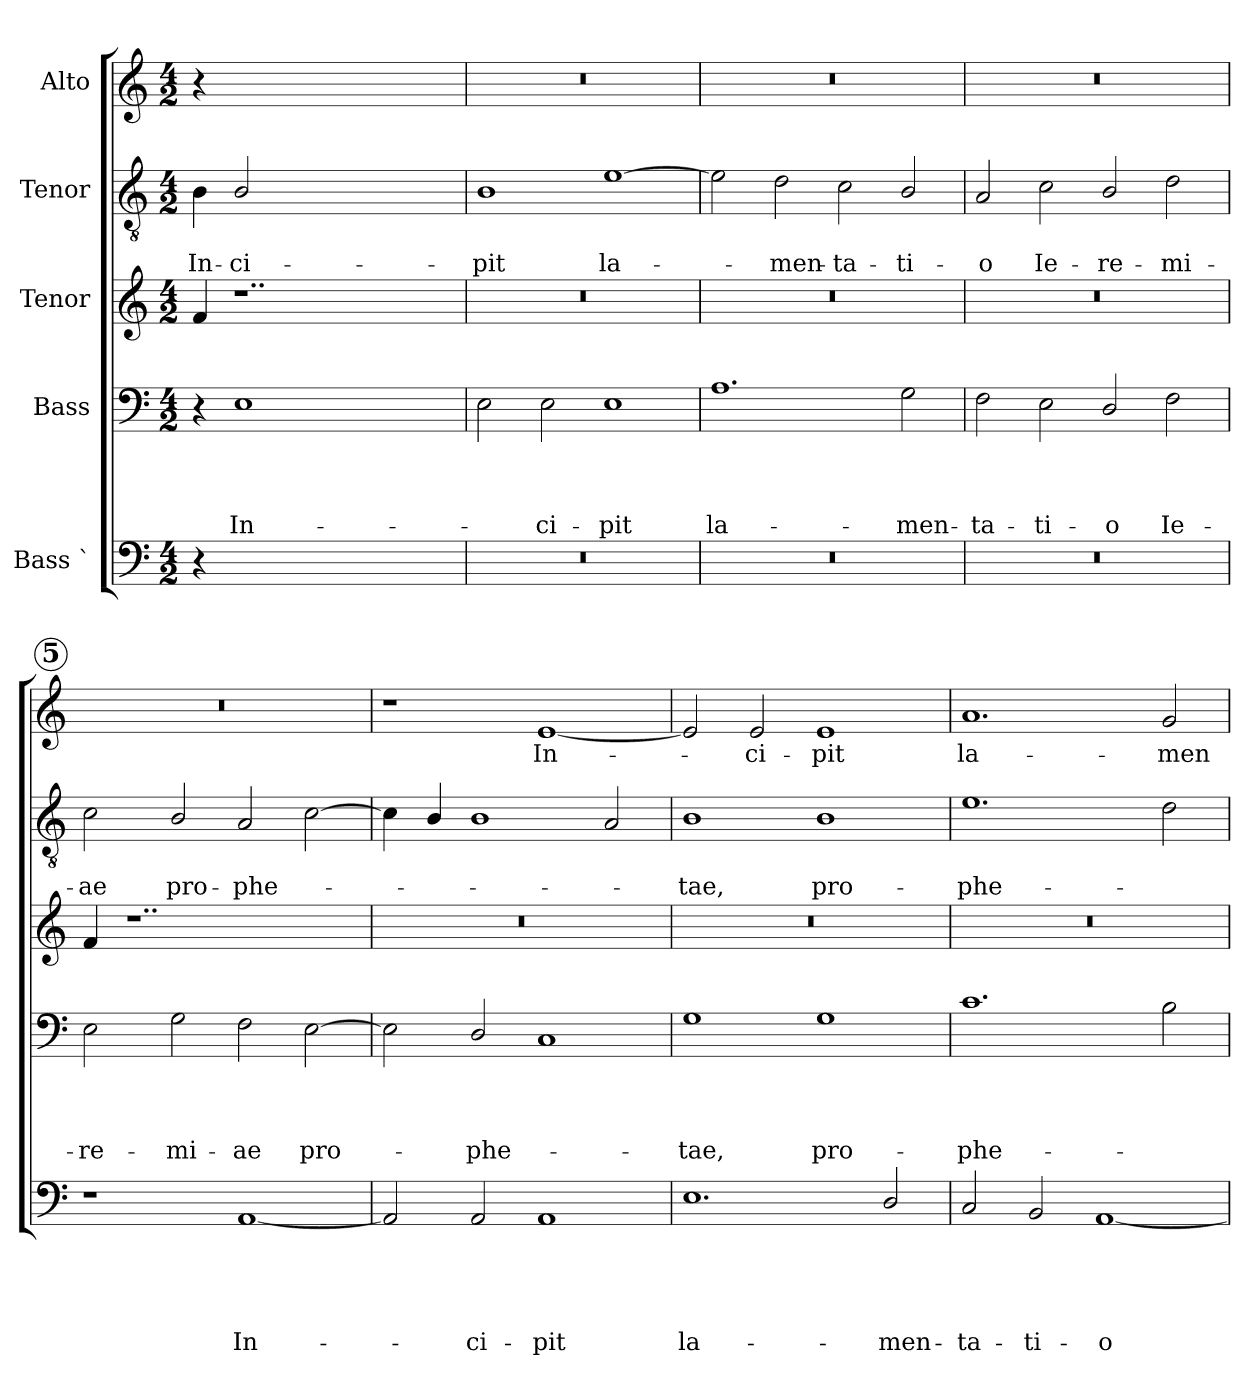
**kern	**text	**text	**text	**text	**text	**kern	**text	**text	**text	**text	**kern	**kern	**text	**text	**kern	**text
*part5	*part5	*part5	*part5	*part5	*part5	*part4	*part4	*part4	*part4	*part4	*part3	*part2	*part2	*part2	*part1	*part1
*staff5	*staff5	*staff5	*staff5	*staff5	*staff5	*staff4	*staff4	*staff4	*staff4	*staff4	*staff3	*staff2	*staff2	*staff2	*staff1	*staff1
*I"Bass `	*	*	*	*	*	*I"Bass	*	*	*	*	*I"Tenor	*I"Tenor	*	*	*I"Alto	*
*clefF4	*	*	*	*	*	*clefF4	*	*	*	*	*clefG2	*clefGv2	*	*	*clefG2	*
*k[]	*	*	*	*	*	*k[]	*	*	*	*	*k[]	*k[]	*	*	*k[]	*
*C:	*	*	*	*	*	*C:	*	*	*	*	*C:	*C:	*	*	*C:	*
*M4/2	*	*	*	*	*	*M4/2	*	*	*	*	*M4/2	*M4/2	*	*	*M4/2	*
=1	=1	=1	=1	=1	=1	=1	=1	=1	=1	=1	=1	=1	=1	=1	=1	=1
!	!	!	!	!	!	!	!	!	!	!	!	!	!	!LO:LY:b	!	!
4r	.	.	.	.	.	4r	.	.	.	.	4f/	4B	.	In-	4r	.
!	!	!	!	!	!	!	!	!	!	!LO:LY:b	!	!	!	!LO:LY:b	!	!
1..ryy	.	.	.	.	.	1E	.	.	.	In-	1..r	2B/	.	-ci-	1..ryy	.
.	.	.	.	.	.	.	.	.	.	.	.	1ryy	.	.	.	.
.	.	.	.	.	.	2.ryy	.	.	.	.	.	.	.	.	.	.
.	.	.	.	.	.	.	.	.	.	.	.	4ryy	.	.	.	.
=2	=2	=2	=2	=2	=2	=2	=2	=2	=2	=2	=2	=2	=2	=2	=2	=2
!	!	!	!	!	!	!	!	!	!	!	!	!	!	!LO:LY:b	!	!
0r	.	.	.	.	.	2E\	.	.	.	.	0r	1B	.	-pit	0r	.
!	!	!	!	!	!	!	!	!	!	!LO:LY:b	!	!	!	!	!	!
.	.	.	.	.	.	2E\	.	.	.	-ci-	.	.	.	.	.	.
!	!	!	!	!	!	!	!	!	!	!LO:LY:b	!	!	!	!LO:LY:b	!	!
.	.	.	.	.	.	1E	.	.	.	-pit	.	[>1e	.	la-	.	.
=3	=3	=3	=3	=3	=3	=3	=3	=3	=3	=3	=3	=3	=3	=3	=3	=3
!	!	!	!	!	!	!	!	!	!	!LO:LY:b	!	!	!	!	!	!
0r	.	.	.	.	.	1.A	.	.	.	la-	0r	2e\]	.	.	0r	.
!	!	!	!	!	!	!	!	!	!	!	!	!	!	!LO:LY:b	!	!
.	.	.	.	.	.	.	.	.	.	.	.	2d\	.	-men-	.	.
!	!	!	!	!	!	!	!	!	!	!	!	!	!	!LO:LY:b	!	!
.	.	.	.	.	.	.	.	.	.	.	.	2c\	.	-ta-	.	.
!	!	!	!	!	!	!	!	!	!	!LO:LY:b	!	!	!	!LO:LY:b	!	!
.	.	.	.	.	.	2G\	.	.	.	-men-	.	2B/	.	-ti-	.	.
=4	=4	=4	=4	=4	=4	=4	=4	=4	=4	=4	=4	=4	=4	=4	=4	=4
!	!	!	!	!	!	!	!	!	!	!LO:LY:b	!	!	!	!LO:LY:b	!	!
0r	.	.	.	.	.	2F\	.	.	.	-ta-	0r	2A/	.	-o	0r	.
!	!	!	!	!	!	!	!	!	!	!LO:LY:b	!	!	!	!LO:LY:b	!	!
.	.	.	.	.	.	2E\	.	.	.	-ti-	.	2c\	.	Ie-	.	.
!	!	!	!	!	!	!	!	!	!	!LO:LY:b	!	!	!	!LO:LY:b	!	!
.	.	.	.	.	.	2D/	.	.	.	-o	.	2B/	.	-re-	.	.
!	!	!	!	!	!	!	!	!	!	!LO:LY:b	!	!	!	!LO:LY:b	!	!
.	.	.	.	.	.	2F\	.	.	.	Ie-	.	2d\	.	-mi-	.	.
!!LO:LB:g=z
!!LO:REH:place=s3:a:enc=circle:t=5
=5	=5	=5	=5	=5	=5	=5	=5	=5	=5	=5	=5	=5	=5	=5	=5	=5
!	!	!	!	!	!	!	!	!	!	!LO:LY:b	!	!	!	!LO:LY:b	!	!
1r	.	.	.	.	.	2E\	.	.	.	-re-	4f/	2c\	.	-ae	0r	.
.	.	.	.	.	.	.	.	.	.	.	1..r	.	.	.	.	.
!	!	!	!	!	!	!	!	!	!	!LO:LY:b	!	!	!	!LO:LY:b	!	!
.	.	.	.	.	.	2G\	.	.	.	-mi-	.	2B/	.	pro-	.	.
!	!	!	!	!	!LO:LY:b	!	!	!	!	!LO:LY:b	!	!	!	!LO:LY:b	!	!
[<1AA	.	.	.	.	In-	2F\	.	.	.	-ae	.	2A/	.	-phe-	.	.
!	!	!	!	!	!	!	!	!	!	!LO:LY:b	!	!	!	!	!	!
.	.	.	.	.	.	[>2E\	.	.	.	pro-	.	[>2c\	.	.	.	.
=6	=6	=6	=6	=6	=6	=6	=6	=6	=6	=6	=6	=6	=6	=6	=6	=6
2AA/]	.	.	.	.	.	2E\]	.	.	.	.	0r	4c\]	.	.	1r	.
.	.	.	.	.	.	.	.	.	.	.	.	4B/	.	.	.	.
!	!	!	!	!	!LO:LY:b	!	!	!	!	!LO:LY:b	!	!	!	!	!	!
2AA/	.	.	.	.	-ci-	2D/	.	.	.	-phe-	.	1B	.	.	.	.
!	!	!	!	!	!LO:LY:b	!	!	!	!	!	!	!	!	!	!	!LO:LY:b
1AA	.	.	.	.	-pit	1C	.	.	.	.	.	.	.	.	[<1e	In-
.	.	.	.	.	.	.	.	.	.	.	.	2A/	.	.	.	.
=7	=7	=7	=7	=7	=7	=7	=7	=7	=7	=7	=7	=7	=7	=7	=7	=7
!	!	!	!	!	!LO:LY:b	!	!	!	!	!LO:LY:b	!	!	!	!LO:LY:b	!	!
1.E	.	.	.	.	la-	1G	.	.	.	-tae,	0r	1B	.	-tae,	2e/]	.
!	!	!	!	!	!	!	!	!	!	!	!	!	!	!	!	!LO:LY:b
.	.	.	.	.	.	.	.	.	.	.	.	.	.	.	2e/	-ci-
!	!	!	!	!	!	!	!	!	!	!LO:LY:b	!	!	!	!LO:LY:b	!	!LO:LY:b
.	.	.	.	.	.	1G	.	.	.	pro-	.	1B	.	pro-	1e	-pit
!	!	!	!	!	!LO:LY:b	!	!	!	!	!	!	!	!	!	!	!
2D/	.	.	.	.	-men-	.	.	.	.	.	.	.	.	.	.	.
=8	=8	=8	=8	=8	=8	=8	=8	=8	=8	=8	=8	=8	=8	=8	=8	=8
!	!	!	!	!	!LO:LY:b	!	!	!	!	!LO:LY:b	!	!	!	!LO:LY:b	!	!LO:LY:b
2C/	.	.	.	.	-ta-	1.c	.	.	.	-phe-	0r	1.e	.	-phe-	1.a	la-
!	!	!	!	!	!LO:LY:b	!	!	!	!	!	!	!	!	!	!	!
2BB/	.	.	.	.	-ti-	.	.	.	.	.	.	.	.	.	.	.
!	!	!	!	!	!LO:LY:b	!	!	!	!	!	!	!	!	!	!	!
[<1AA	.	.	.	.	-o	.	.	.	.	.	.	.	.	.	.	.
!	!	!	!	!	!	!	!	!	!	!	!	!	!	!	!	!LO:LY:b
.	.	.	.	.	.	2B\	.	.	.	.	.	2d\	.	.	2g/	-men-
=	=	=	=	=	=	=	=	=	=	=	=	=	=	=	=	=
*-	*-	*-	*-	*-	*-	*-	*-	*-	*-	*-	*-	*-	*-	*-	*-	*-
